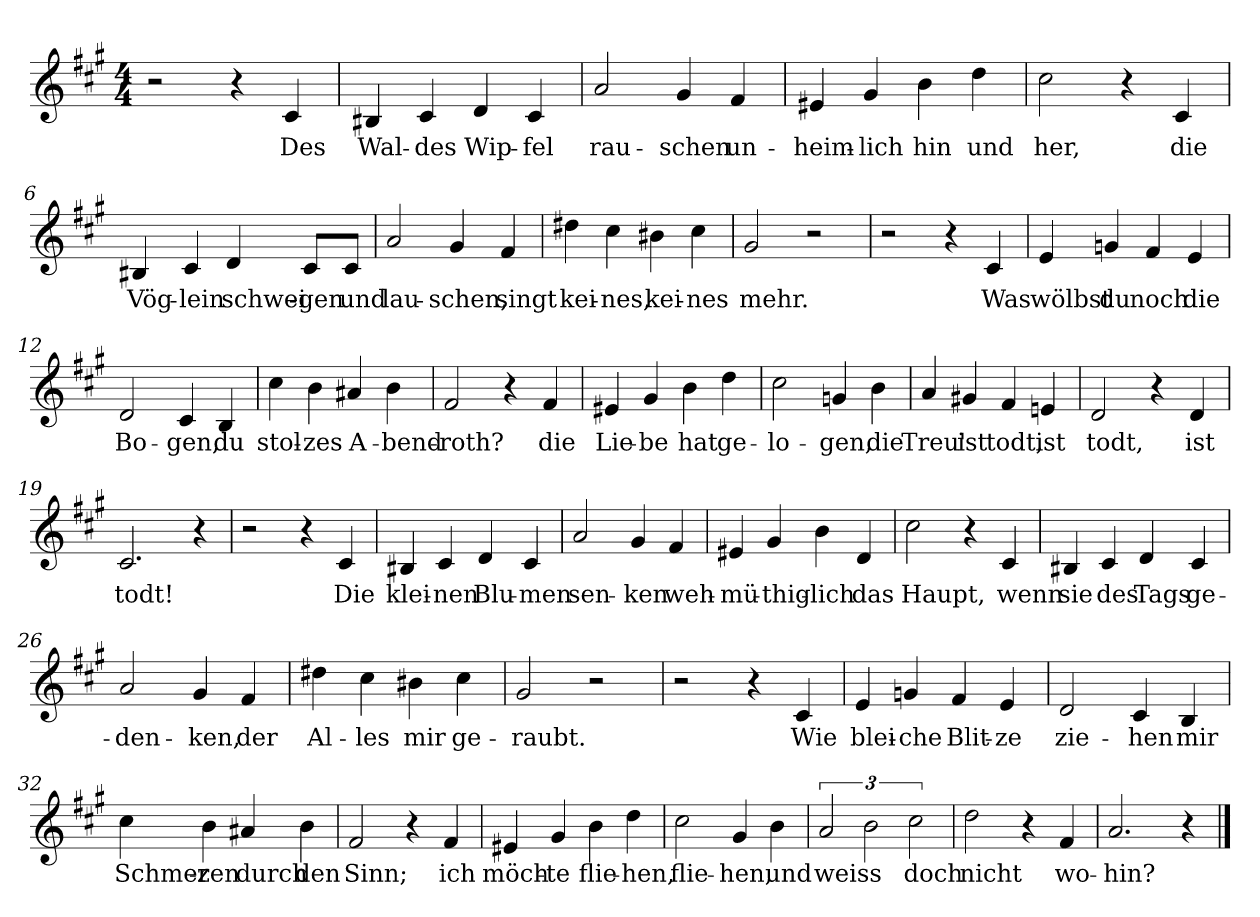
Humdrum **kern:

**kern	**text
*part1	*part1
*staff1	*staff1
*clefG2	*
*k[f#c#g#]	*
*M4/4	*
=1	=1
2r	.
4r	.
!	!LO:LY:b
4c#/	Des
=2	=2
!	!LO:LY:b
4B#X/	Wal-
!	!LO:LY:b
4c#/	-des
!	!LO:LY:b
4d/	Wip-
!	!LO:LY:b
4c#/	-fel
=3	=3
!	!LO:LY:b
2a/	rau-
!	!LO:LY:b
4g#/	-schen
!	!LO:LY:b
4f#/	un-
=4	=4
!	!LO:LY:b
4e#X/	-heim-
!	!LO:LY:b
4g#/	lich
!	!LO:LY:b
4b\	hin
!	!LO:LY:b
4dd\	und
=5	=5
!	!LO:LY:b
2cc#\	her,
4r	.
!	!LO:LY:b
4c#/	die
=6	=6
!	!LO:LY:b
4B#X/	Vög-
!	!LO:LY:b
4c#/	-lein
!	!LO:LY:b
4d/	schwei-
!	!LO:LY:b
8c#/L	-gen
!	!LO:LY:b
8c#/J	und
=7	=7
!	!LO:LY:b
2a/	lau-
!	!LO:LY:b
4g#/	-schen,
!	!LO:LY:b
4f#/	singt
!!LO:LB:g=z
=8	=8
!	!LO:LY:b
4dd#X\	kei-
!	!LO:LY:b
4cc#\	-nes,
!	!LO:LY:b
4b#X\	kei-
!	!LO:LY:b
4cc#\	-nes
=9	=9
!	!LO:LY:b
2g#/	mehr.
2r	.
=10	=10
2r	.
4r	.
!	!LO:LY:b
4c#/	Was
=11	=11
!	!LO:LY:b
4e/	wölbst
!	!LO:LY:b
4gn/	du
!	!LO:LY:b
4f#/	noch
!	!LO:LY:b
4e/	die
=12	=12
!	!LO:LY:b
2d/	Bo-
!	!LO:LY:b
4c#/	-gen,
!	!LO:LY:b
4B/	du
=13	=13
!	!LO:LY:b
4cc#\	stol-
!	!LO:LY:b
4b\	-zes
!	!LO:LY:b
4a#X/	A-
!	!LO:LY:b
4b\	-bend-
=14	=14
!	!LO:LY:b
2f#/	-roth?
4r	.
!	!LO:LY:b
4f#/	die
=15	=15
!	!LO:LY:b
4e#X/	Lie-
!	!LO:LY:b
4g#/	-be
!	!LO:LY:b
4b\	hat
!	!LO:LY:b
4dd\	ge-
!!LO:LB:g=z
=16	=16
!	!LO:LY:b
2cc#\	-lo-
!	!LO:LY:b
4gn/	-gen,
!	!LO:LY:b
4b\	die
=17	=17
!	!LO:LY:b
4a/	Treu'
!	!LO:LY:b
4g#X/	ist
!	!LO:LY:b
4f#/	todt,
!	!LO:LY:b
4en/	ist
=18	=18
!	!LO:LY:b
2d/	todt,
4r	.
!	!LO:LY:b
4d/	ist
=19	=19
!	!LO:LY:b
2.c#/	todt!
4r	.
=20	=20
2r	.
4r	.
!	!LO:LY:b
4c#/	Die
=21	=21
!	!LO:LY:b
4B#X/	klei-
!	!LO:LY:b
4c#/	-nen
!	!LO:LY:b
4d/	Blu-
!	!LO:LY:b
4c#/	-men
=22	=22
!	!LO:LY:b
2a/	sen-
!	!LO:LY:b
4g#/	-ken
!	!LO:LY:b
4f#/	weh-
=23	=23
!	!LO:LY:b
4e#X/	-mü-
!	!LO:LY:b
4g#/	thig-
!	!LO:LY:b
4b\	-lich
!	!LO:LY:b
4d/	das
!!LO:LB:g=z
=24	=24
!	!LO:LY:b
2cc#\	Haupt,
4r	.
!	!LO:LY:b
4c#/	wenn
=25	=25
!	!LO:LY:b
4B#X/	sie
!	!LO:LY:b
4c#/	des
!	!LO:LY:b
4d/	Tags
!	!LO:LY:b
4c#/	ge-
=26	=26
!	!LO:LY:b
2a/	-den-
!	!LO:LY:b
4g#/	-ken,
!	!LO:LY:b
4f#/	der
=27	=27
!	!LO:LY:b
4dd#X\	Al-
!	!LO:LY:b
4cc#\	-les
!	!LO:LY:b
4b#X\	mir
!	!LO:LY:b
4cc#\	ge-
=28	=28
!	!LO:LY:b
2g#/	-raubt.
2r	.
=29	=29
2r	.
4r	.
!	!LO:LY:b
4c#/	Wie
=30	=30
!	!LO:LY:b
4e/	blei-
!	!LO:LY:b
4gn/	-che
!	!LO:LY:b
4f#/	Blit-
!	!LO:LY:b
4e/	-ze
=31	=31
!	!LO:LY:b
2d/	zie-
!	!LO:LY:b
4c#/	-hen
!	!LO:LY:b
4B/	mir
!!LO:LB:g=z
=32	=32
!	!LO:LY:b
4cc#\	Schmer-
!	!LO:LY:b
4b\	-zen
!	!LO:LY:b
4a#X/	durch
!	!LO:LY:b
4b\	den
=33	=33
!	!LO:LY:b
2f#/	Sinn;
4r	.
!	!LO:LY:b
4f#/	ich
=34	=34
!	!LO:LY:b
4e#X/	möch-
!	!LO:LY:b
4g#/	-te
!	!LO:LY:b
4b\	flie-
!	!LO:LY:b
4dd\	-hen,
=35	=35
!	!LO:LY:b
2cc#\	flie-
!	!LO:LY:b
4g#/	-hen,
!	!LO:LY:b
4b\	und
=36	=36
!	!LO:LY:b
3a/	weiss
3b\	.
!	!LO:LY:b
3cc#\	doch
=37	=37
!	!LO:LY:b
2dd\	nicht
4r	.
!	!LO:LY:b
4f#/	wo-
=38	=38
!	!LO:LY:b
2.a/	hin?
4r	.
==	==
*-	*-
